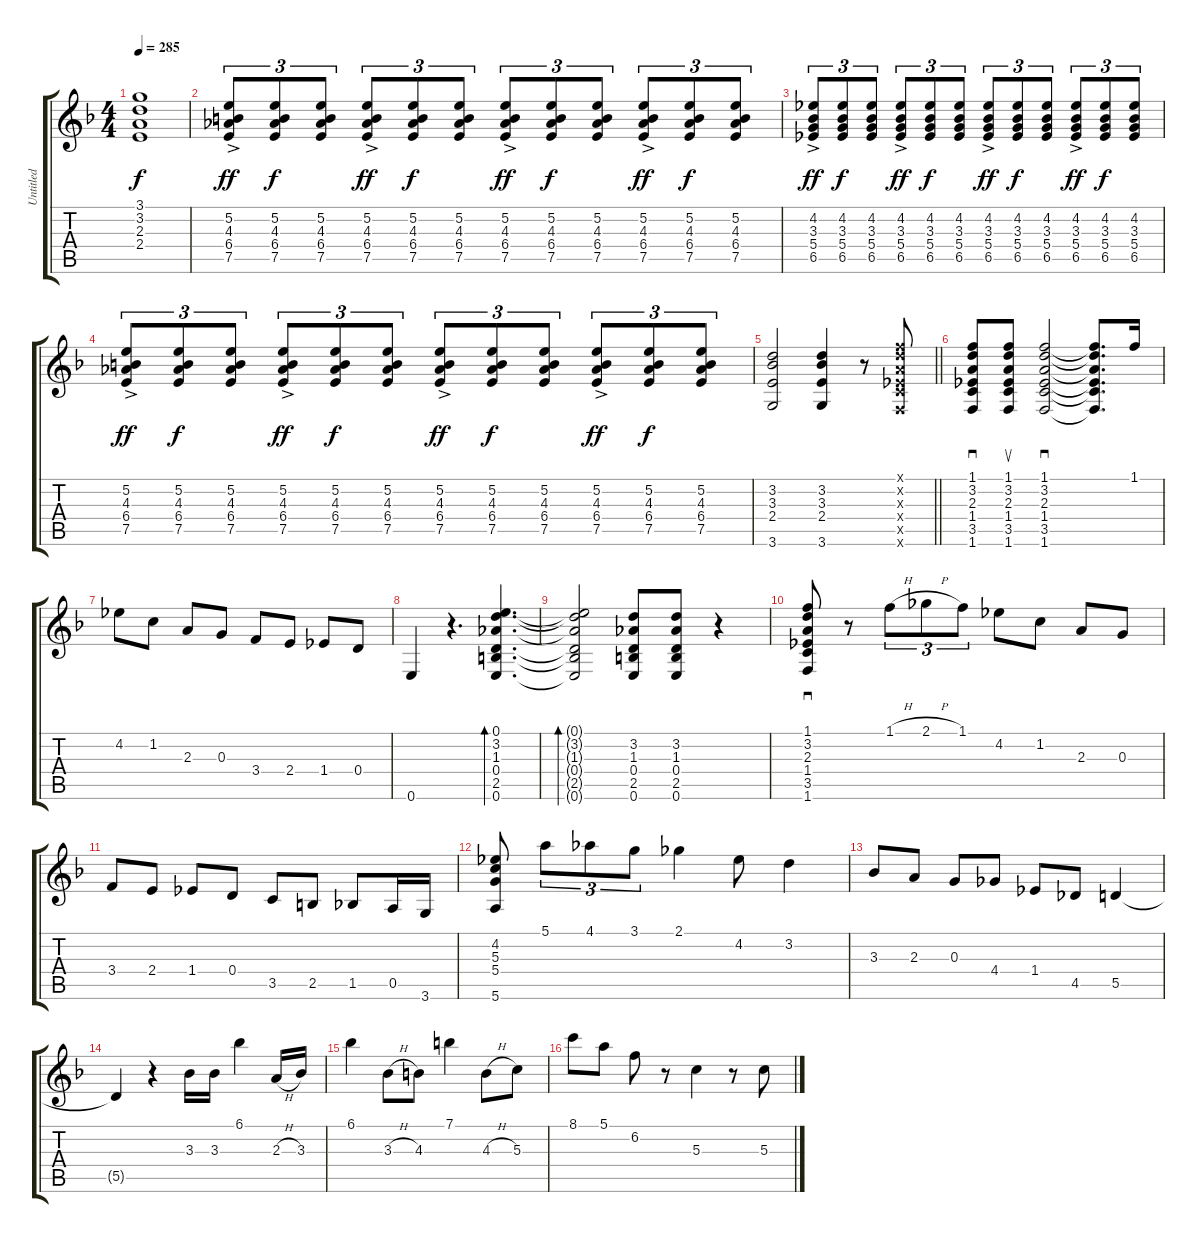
\track ("Untitled" "Untitled") {instrument acousticguitarsteel}
\staff {score tabs}
\tuning (E4 B3 G3 D3 A2 E2) {hide}
\ts (4 4)
\tempo 285
\clef g2
\ks f
(3.1 3.2 2.3 2.4).1{dy f} |
(5.2{ac} 4.3{ac} 6.4{ac} 7.5{ac}).8{tu (3 2) dy ff} (5.2 4.3 6.4 7.5).8{tu (3 2) dy f} (5.2 4.3 6.4 7.5).8{tu (3 2)} (5.2{ac} 4.3{ac} 6.4{ac} 7.5{ac}).8{tu (3 2) dy ff} (5.2 4.3 6.4 7.5).8{tu (3 2) dy f} (5.2 4.3 6.4 7.5).8{tu (3 2)} (5.2{ac} 4.3{ac} 6.4{ac} 7.5{ac}).8{tu (3 2) dy ff} (5.2 4.3 6.4 7.5).8{tu (3 2) dy f} (5.2 4.3 6.4 7.5).8{tu (3 2)} (5.2{ac} 4.3{ac} 6.4{ac} 7.5{ac}).8{tu (3 2) dy ff} (5.2 4.3 6.4 7.5).8{tu (3 2) dy f} (5.2 4.3 6.4 7.5).8{tu (3 2)} |
(4.2{ac} 3.3{ac} 5.4{ac} 6.5{ac}).8{tu (3 2) dy ff} (4.2 3.3 5.4 6.5).8{tu (3 2) dy f} (4.2 3.3 5.4 6.5).8{tu (3 2)} (4.2{ac} 3.3{ac} 5.4{ac} 6.5{ac}).8{tu (3 2) dy ff} (4.2 3.3 5.4 6.5).8{tu (3 2) dy f} (4.2 3.3 5.4 6.5).8{tu (3 2)} (4.2{ac} 3.3{ac} 5.4{ac} 6.5{ac}).8{tu (3 2) dy ff} (4.2 3.3 5.4 6.5).8{tu (3 2) dy f} (4.2 3.3 5.4 6.5).8{tu (3 2)} (4.2{ac} 3.3{ac} 5.4{ac} 6.5{ac}).8{tu (3 2) dy ff} (4.2 3.3 5.4 6.5).8{tu (3 2) dy f} (4.2 3.3 5.4 6.5).8{tu (3 2)} |
(5.2{ac} 4.3{ac} 6.4{ac} 7.5{ac}).8{tu (3 2) dy ff} (5.2 4.3 6.4 7.5).8{tu (3 2) dy f} (5.2 4.3 6.4 7.5).8{tu (3 2)} (5.2{ac} 4.3{ac} 6.4{ac} 7.5{ac}).8{tu (3 2) dy ff} (5.2 4.3 6.4 7.5).8{tu (3 2) dy f} (5.2 4.3 6.4 7.5).8{tu (3 2)} (5.2{ac} 4.3{ac} 6.4{ac} 7.5{ac}).8{tu (3 2) dy ff} (5.2 4.3 6.4 7.5).8{tu (3 2) dy f} (5.2 4.3 6.4 7.5).8{tu (3 2)} (5.2{ac} 4.3{ac} 6.4{ac} 7.5{ac}).8{tu (3 2) dy ff} (5.2 4.3 6.4 7.5).8{tu (3 2) dy f} (5.2 4.3 6.4 7.5).8{tu (3 2)} |
\barLineRight lightlight
(3.2 3.3 2.4 3.6).2 (3.2 3.3 2.4 3.6).4 r.8 (1.1{x} 3.2{x} 2.3{x} 1.4{x} 3.5{x} 1.6{x}).8 |
(1.1 3.2 2.3 1.4 3.5 1.6).8{sd} (1.1 3.2 2.3 1.4 3.5 1.6).8{su} (1.1 3.2 2.3 1.4 3.5 1.6).2{sd} (1.1{t} 3.2{t} 2.3{t} 1.4{t} 3.5{t} 1.6{t}).8{d} 1.1.16 |
4.2.8 1.2.8 2.3.8 0.3.8 3.4.8 2.4.8 1.4.8 0.4.8 |
0.6.4 r.4{d} (0.1 3.2 1.3 0.4 2.5 0.6).4{d bd 30} |
(0.1{t} 3.2{t} 1.3{t} 0.4{t} 2.5{t} 0.6{t}).2{bd 30} (3.2 1.3 0.4 2.5 0.6).8 (3.2 1.3 0.4 2.5 0.6).8 r.4 |
(1.1 3.2 2.3 1.4 3.5 1.6).8{sd} r.8 1.1{h}.8{tu (3 2)} 2.1{h}.8{tu (3 2)} 1.1.8{tu (3 2)} 4.2.8 1.2.8 2.3.8 0.3.8 |
3.4.8 2.4.8 1.4.8 0.4.8 3.5.8 2.5.8 1.5.8 0.5.16 3.6.16 |
(4.2 5.3 5.4 5.6).8 5.1.8{tu (3 2)} 4.1.8{tu (3 2)} 3.1.8{tu (3 2)} 2.1.4 4.2.8 3.2.4 |
3.3.8 2.3.8 0.3.8 4.4.8 1.4.8 4.5.8 5.5.4 |
5.5{t}.4 r.4 3.3.16 3.3.16 6.1.4 2.3{h}.16 3.3.16 |
6.1.4 3.3{h}.8 4.3.8 7.1.4 4.3{h}.8 5.3.8 |
8.1.8 5.1.8 6.2.8 r.8 5.3.4 r.8 5.3.8
